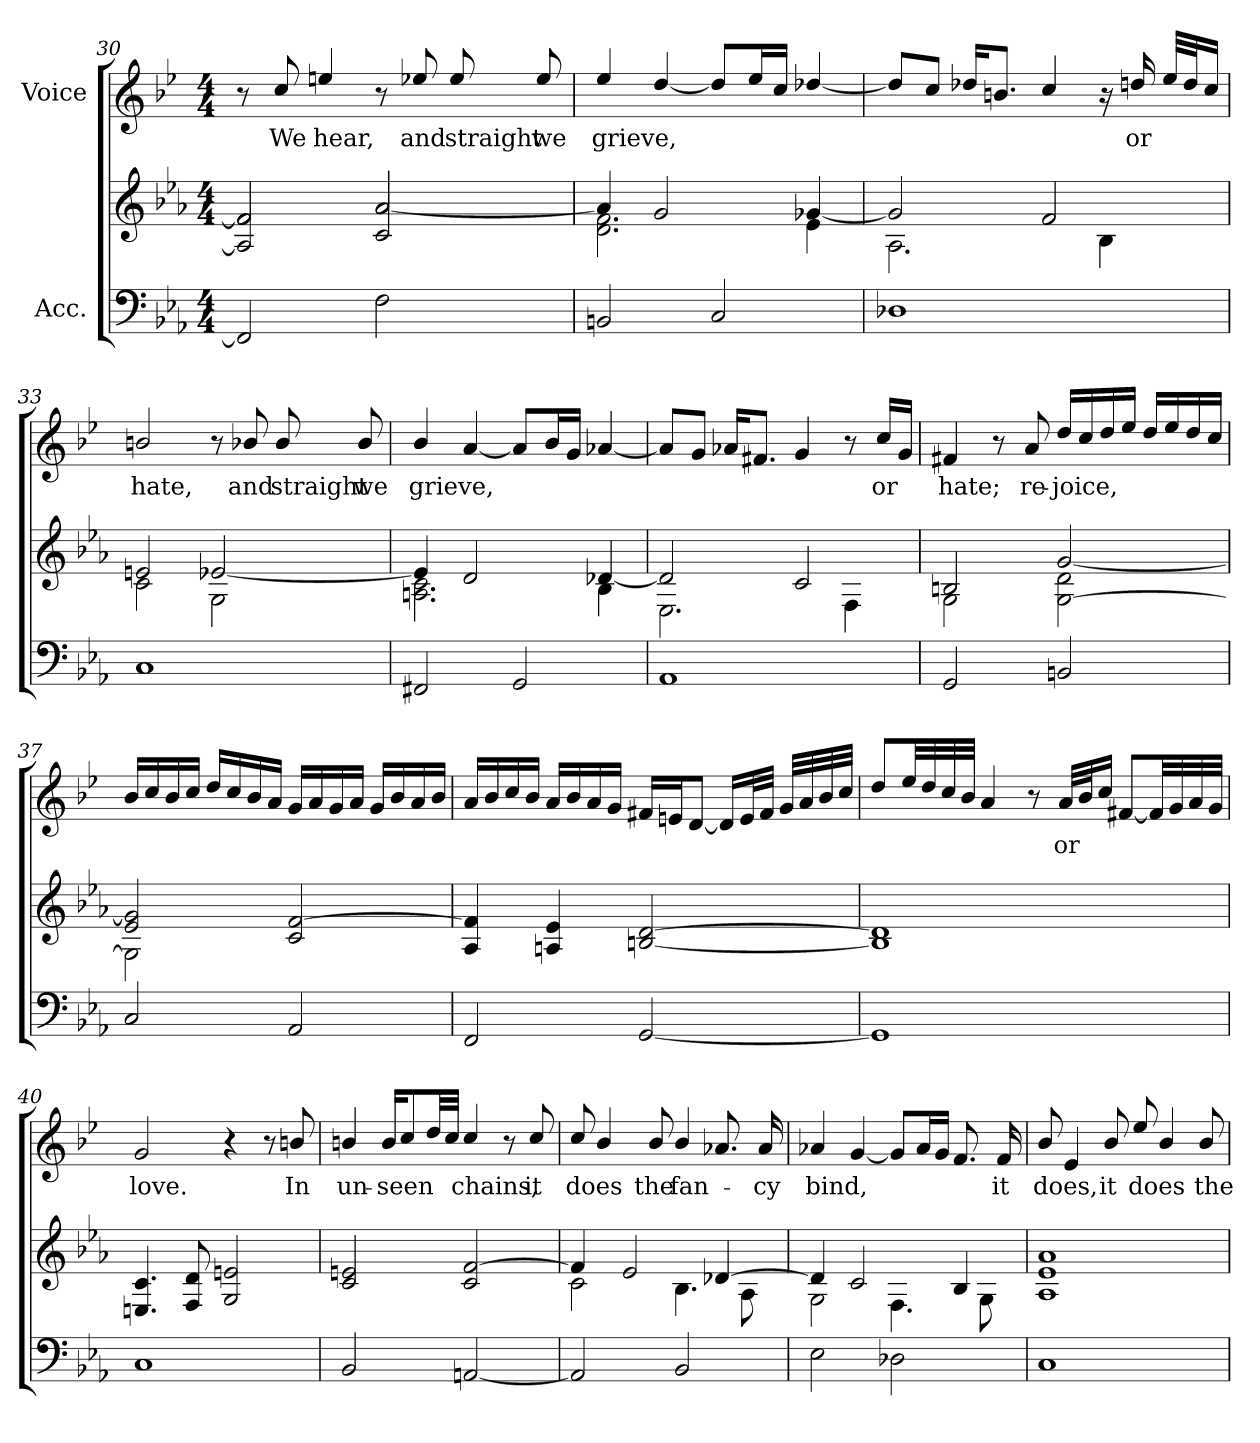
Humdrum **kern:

**kern	**kern	**kern	**text
*part2	*part2	*part1	*part1
*staff3	*staff2	*staff1	*staff1
*I"Acc.	*	*I"Voice	*
*clefF4	*clefG2	*clefG2	*
*	*	*ITrd4c7	*
*k[b-e-a-]	*k[b-e-a-]	*k[b-e-a-]	*
*E-:	*E-:	*E-:	*
*M4/4	*M4/4	*M4/4	*
=30	=30	=30	=30
*	*^	*	*
2FF/]	2A/] 2f/]	2f/	8r	.
!	!	!	!	!LO:LY:b
.	.	.	8f/	We
!	!	!	!	!LO:LY:b
.	.	.	4an/	hear,
2F\	2c/ 2a-/	[>2a-/	8r	.
!	!	!	!	!LO:LY:b
.	.	.	8a-X/	and
!	!	!	!	!LO:LY:b
.	.	.	8a-/	straight
!	!	!	!	!LO:LY:b
.	.	.	8a-/	we
=31	=31	=31	=31	=31
!	!	!	!	!LO:LY:b
2BBn/	2.d\ 2.f\	4a-/]	4a-/	grieve,
.	.	2g/	[4g/	.
2C/	.	.	8g/L]	.
.	.	.	16a-/L	.
.	.	.	16f/JJ	.
.	4e-\	[>4g-X/	[4g-X/	.
!!LO:LB:g=z
=32	=32	=32	=32	=32
1D-X	2.A-\	2g-/]	8g-/L]	.
.	.	.	8f/J	.
.	.	.	16g-X/KL	.
.	.	.	8.en/J	.
.	.	2f/	4f/	.
.	4B-\	.	16r	.
!	!	!	!	!LO:LY:b
.	.	.	16gn/	or
.	.	.	32a-/LLL	.
.	.	.	32g/J	.
.	.	.	16f/JJ	.
=33	=33	=33	=33	=33
!	!	!	!	!LO:LY:b
1C	2c\	2en/	2en/	hate,
.	2G\	[>2e-X/	8r	.
!	!	!	!	!LO:LY:b
.	.	.	8e-X/	and
!	!	!	!	!LO:LY:b
.	.	.	8e-/	straight
!	!	!	!	!LO:LY:b
.	.	.	8e-/	we
=34	=34	=34	=34	=34
!	!	!	!	!LO:LY:b
2FF#X/	2.An\ 2.c\	4e-/]	4e-/	grieve,
.	.	2d/	[4d/	.
2GG/	.	.	8d/L]	.
.	.	.	16e-/L	.
.	.	.	16c/JJ	.
.	4B-\	[>4d-X/	[4d-X/	.
!!LO:PB:g=z
=35	=35	=35	=35	=35
1AA-	2.E-\	2d-/]	8d-/L]	.
.	.	.	8c/J	.
.	.	.	16d-X/KL	.
.	.	.	8.Bn/J	.
.	.	2c/	4c/	.
.	4F\	.	8r	.
!	!	!	!	!LO:LY:b
.	.	.	16f/LL	or
.	.	.	16c/JJ	.
=36	=36	=36	=36	=36
!	!	!	!	!LO:LY:b
2GG/	2G\	2Bn/	4Bn/	hate;
.	.	.	8r	.
!	!	!	!	!LO:LY:b
.	.	.	8d/	re-
!	!	!	!	!LO:LY:b
2BBn/	[<2G\ 2d\	[>2g/	16g/LL	-joice,
.	.	.	16f/	.
.	.	.	16g/	.
.	.	.	16a-/JJ	.
.	.	.	16g/LL	.
.	.	.	16a-/	.
.	.	.	16g/	.
.	.	.	16f/JJ	.
=37	=37	=37	=37	=37
2C/	2G\]	2e-/ 2g/]	16e-/LL	.
.	.	.	16f/	.
.	.	.	16e-/	.
.	.	.	16f/JJ	.
.	.	.	16g/LL	.
.	.	.	16f/	.
.	.	.	16e-/	.
.	.	.	16d/JJ	.
2AA-/	2c/ [>2f/	2ryy	16c/LL	.
.	.	.	16d/	.
.	.	.	16c/	.
.	.	.	16d/JJ	.
.	.	.	16c/LL	.
.	.	.	16e-/	.
.	.	.	16d/	.
.	.	.	16e-/JJ	.
*	*v	*v	*	*
!!LO:LB:g=z
=38	=38	=38	=38
2FF/	4A-/ 4f/]	16d/LL	.
.	.	16e-/	.
.	.	16f/	.
.	.	16e-/JJ	.
.	4An/ 4e-/	16d/LL	.
.	.	16e-/	.
.	.	16d/	.
.	.	16c/JJ	.
[2GG/	[2Bn/ [2d/	16Bn/LL	.
.	.	16An/J	.
.	.	[8G/J	.
.	.	16G/LL]	.
.	.	32A/L	.
.	.	32B/JJJ	.
.	.	32c/LLL	.
.	.	32d/	.
.	.	32e-/	.
.	.	32f/JJJ	.
=39	=39	=39	=39
1GG]	1B] 1d]	8g/L	.
.	.	32a-/LL	.
.	.	32g/	.
.	.	32f/	.
.	.	32e-/JJJ	.
.	.	4d/	.
.	.	8r	.
!	!	!	!LO:LY:b
.	.	32d/LLL	or
.	.	32e-/J	.
.	.	16f/JJ	.
.	.	[8Bn/L	.
.	.	32B/LL]	.
.	.	32c/	.
.	.	32d/	.
.	.	32c/JJJ	.
!!LO:LB:g=z
=40	=40	=40	=40
!	!	!	!LO:LY:b
1C	4.En/ 4.c/	2c/	love.
.	8F/ 8d/	.	.
.	2G/ 2en/	4r	.
.	.	8r	.
!	!	!	!LO:LY:b
.	.	8en/	In
=41	=41	=41	=41
!	!	!	!LO:LY:b
2BB-/	2c/ 2en/	4en/	un-
!	!	!	!LO:LY:b
.	.	16e/KL	-seen
.	.	8f/	.
.	.	32g/LL	.
.	.	32f/JJJ	.
!	!	!	!LO:LY:b
[2AAn/	2c/ [2f/	4f/	chains,
.	.	8r	.
!	!	!	!LO:LY:b
.	.	8f/	it
=42	=42	=42	=42
*	*^	*	*
!	!	!	!	!LO:LY:b
2AA/]	4f/]	2c\	8f/	does
.	.	.	4e-/	.
.	2e-/	.	.	.
!	!	!	!	!LO:LY:b
.	.	.	8e-/	the
!	!	!	!	!LO:LY:b
2BB-/	.	4.B-\	4e-/	fan-
.	[>4d-X/	.	8.d-X/	.
.	.	8A-\	.	.
!	!	!	!	!LO:LY:b
.	.	.	16d-/	-cy
=43	=43	=43	=43	=43
!	!	!	!	!LO:LY:b
2E-\	4d-/]	2G\	4d-X/	bind,
.	2c/	.	[4c/	.
2D-X\	.	4.F\	8c/L]	.
.	.	.	16d-/L	.
.	.	.	16c/JJ	.
.	4B-/	.	8.B-/	.
.	.	8G\	.	.
!	!	!	!	!LO:LY:b
.	.	.	16B-/	it
!!LO:LB:g=z
=44	=44	=44	=44	=44
!	!	!	!	!LO:LY:b
1C	1e- 1a-	1A-	8e-/	does,
.	.	.	4A-/	.
!	!	!	!	!LO:LY:b
.	.	.	8e-/	it
!	!	!	!	!LO:LY:b
.	.	.	8a-/	does
.	.	.	4e-/	.
!	!	!	!	!LO:LY:b
.	.	.	8e-/	the
*	*v	*v	*	*
=	=	=	=
*-	*-	*-	*-
